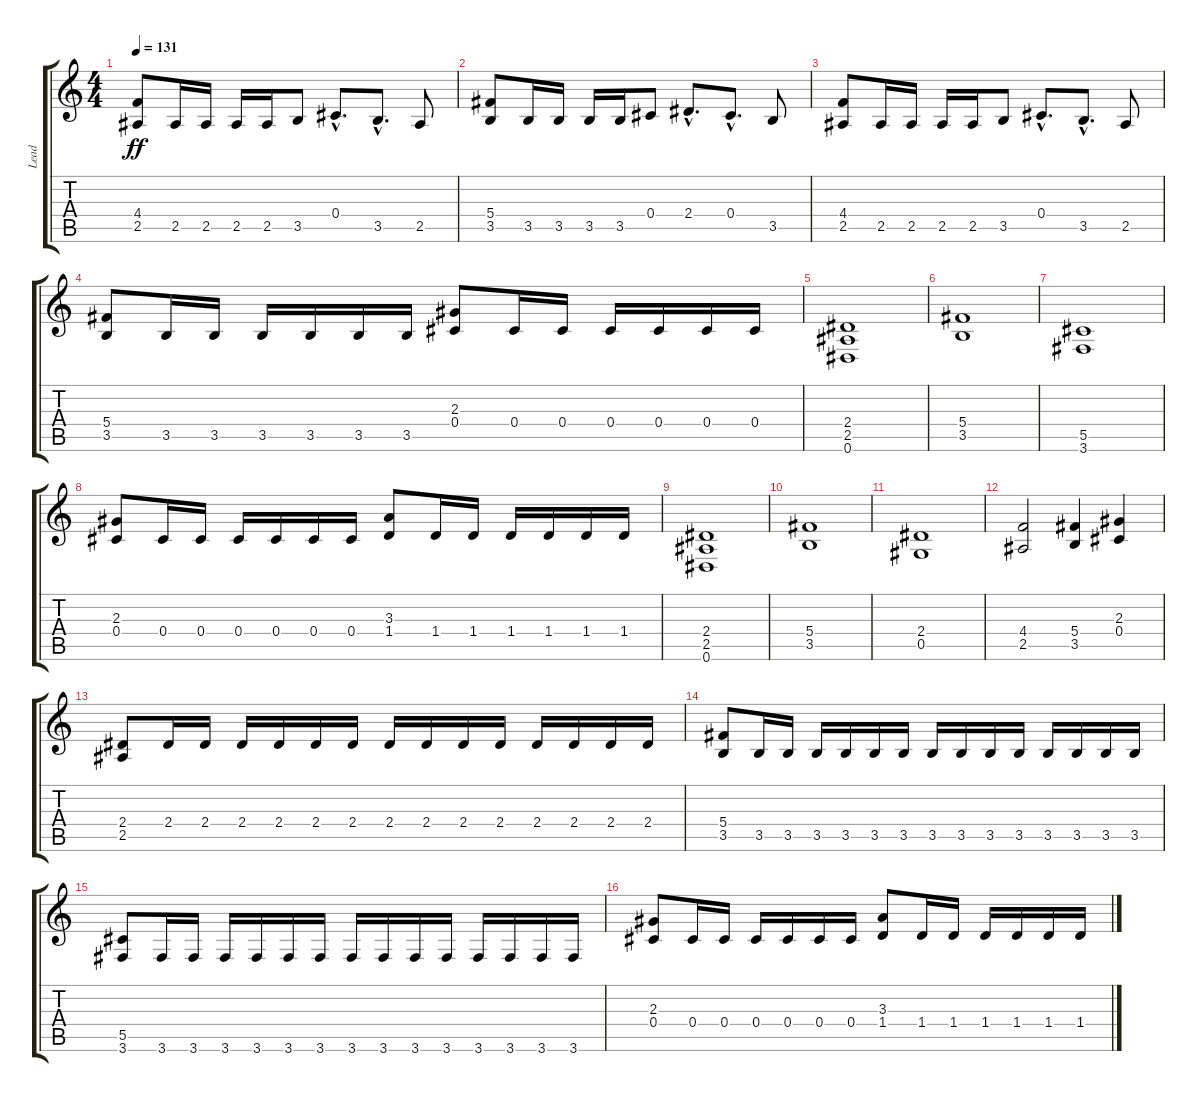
\track ("Lead" "Lead") {instrument overdrivenguitar}
\staff {score tabs}
\tuning (Eb4 Bb3 Gb3 Db3 Ab2 Eb2) {hide}
\ts (4 4)
\tempo 131
\clef g2
\ks c
(4.4 2.5).8{dy ff} 2.5.16 2.5.16 2.5.16 2.5.16 3.5.8 0.4{hac}.8{d} 3.5{hac}.8{d} 2.5.8 |
(5.4 3.5).8 3.5.16 3.5.16 3.5.16 3.5.16 0.4.8 2.4{hac}.8{d} 0.4{hac}.8{d} 3.5.8 |
(4.4 2.5).8 2.5.16 2.5.16 2.5.16 2.5.16 3.5.8 0.4{hac}.8{d} 3.5{hac}.8{d} 2.5.8 |
(5.4 3.5).8 3.5.16 3.5.16 3.5.16 3.5.16 3.5.16 3.5.16 (2.3 0.4).8 0.4.16 0.4.16 0.4.16 0.4.16 0.4.16 0.4.16 |
(2.4 2.5 0.6).1 |
(5.4 3.5).1 |
(5.5 3.6).1 |
(2.3 0.4).8 0.4.16 0.4.16 0.4.16 0.4.16 0.4.16 0.4.16 (3.3 1.4).8 1.4.16 1.4.16 1.4.16 1.4.16 1.4.16 1.4.16 |
(2.4 2.5 0.6).1 |
(5.4 3.5).1 |
(2.4 0.5).1 |
(4.4 2.5).2 (5.4 3.5).4 (2.3 0.4).4 |
(2.4 2.5).8 2.4.16 2.4.16 2.4.16 2.4.16 2.4.16 2.4.16 2.4.16 2.4.16 2.4.16 2.4.16 2.4.16 2.4.16 2.4.16 2.4.16 |
(5.4 3.5).8 3.5.16 3.5.16 3.5.16 3.5.16 3.5.16 3.5.16 3.5.16 3.5.16 3.5.16 3.5.16 3.5.16 3.5.16 3.5.16 3.5.16 |
(5.5 3.6).8 3.6.16 3.6.16 3.6.16 3.6.16 3.6.16 3.6.16 3.6.16 3.6.16 3.6.16 3.6.16 3.6.16 3.6.16 3.6.16 3.6.16 |
(2.3 0.4).8 0.4.16 0.4.16 0.4.16 0.4.16 0.4.16 0.4.16 (3.3 1.4).8 1.4.16 1.4.16 1.4.16 1.4.16 1.4.16 1.4.16
